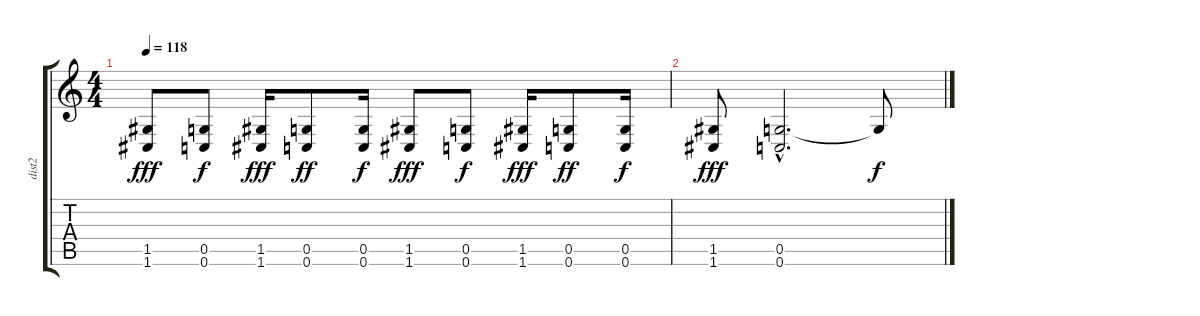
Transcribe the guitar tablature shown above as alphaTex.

\track ("dist2" "dist2") {instrument distortionguitar}
\staff {score tabs}
\tuning (E4 B3 G3 D3 G2 C2) {hide}
\ts (4 4)
\tempo 118
\clef g2
\ks c
(1.5 1.6).8{dy fff} (0.5 0.6).8{dy f} (1.5 1.6).16{dy fff} (0.5 0.6).8{dy ff} (0.5 0.6).16{dy f} (1.5 1.6).8{dy fff} (0.5 0.6).8{dy f} (1.5 1.6).16{dy fff} (0.5 0.6).8{dy ff} (0.5 0.6).16{dy f} |
(1.5 1.6).8{dy fff} (0.5{hac} 0.6{hac}).2{d} 0.5{t}.8{dy f}
